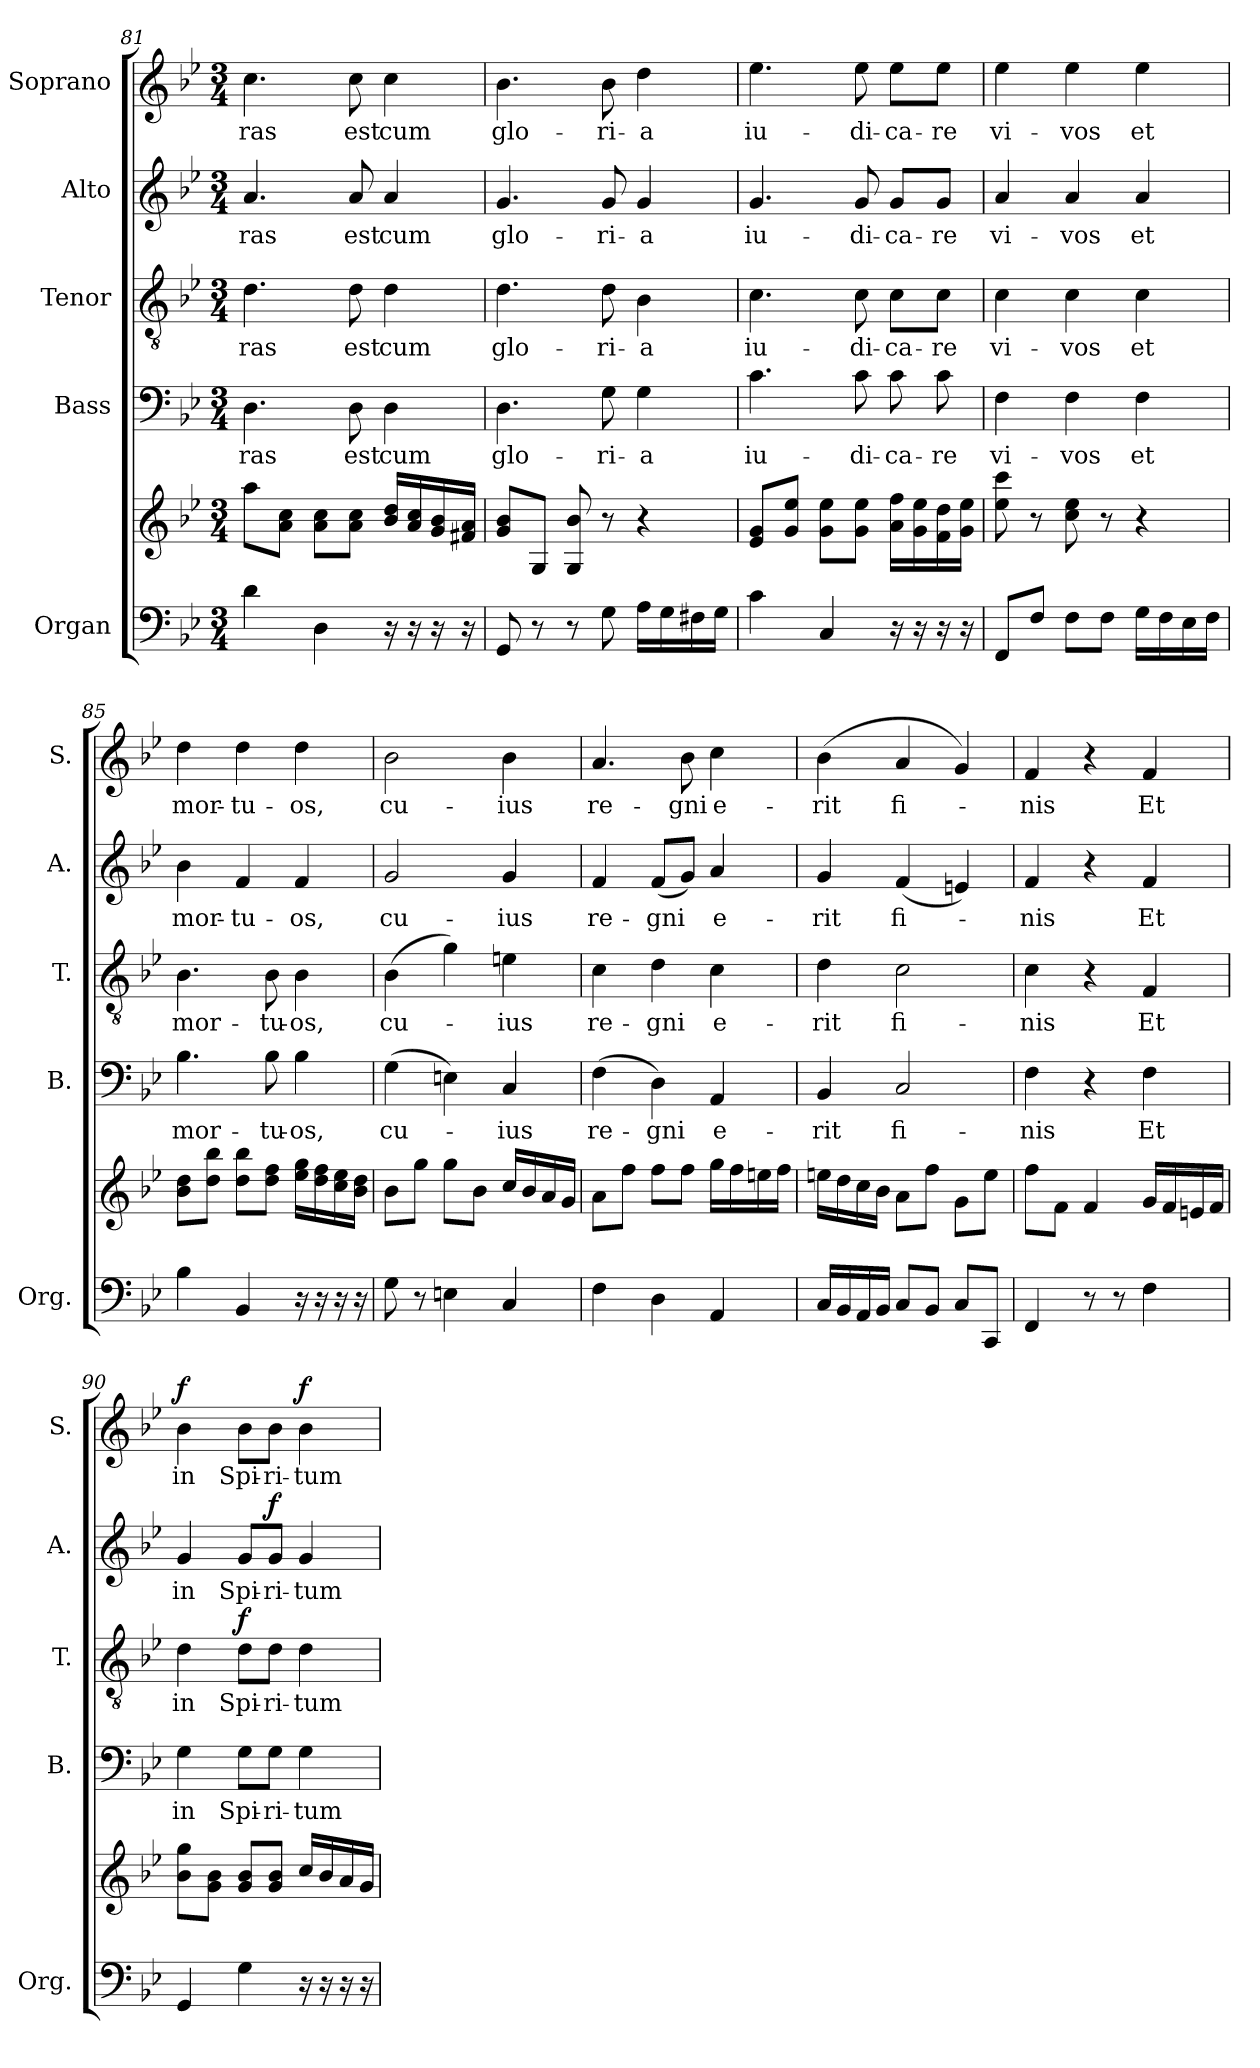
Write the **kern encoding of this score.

**kern	**kern	**kern	**text	**kern	**text	**dynam	**kern	**text	**dynam	**kern	**text	**dynam
*part5	*part5	*part4	*part4	*part3	*part3	*part3	*part2	*part2	*part2	*part1	*part1	*part1
*staff6	*staff5	*staff4	*staff4	*staff3	*staff3	*staff3	*staff2	*staff2	*staff2	*staff1	*staff1	*staff1
*I"Organ	*	*I"Bass	*	*I"Tenor	*	*	*I"Alto	*	*	*I"Soprano	*	*
*I'Org.	*	*I'B.	*	*I'T.	*	*	*I'A.	*	*	*I'S.	*	*
*clefF4	*clefG2	*clefF4	*	*clefGv2	*	*	*clefG2	*	*	*clefG2	*	*
*k[b-e-]	*k[b-e-]	*k[b-e-]	*	*k[b-e-]	*	*	*k[b-e-]	*	*	*k[b-e-]	*	*
*M3/4	*M3/4	*M3/4	*	*M3/4	*	*	*M3/4	*	*	*M3/4	*	*
=81	=81	=81	=81	=81	=81	=81	=81	=81	=81	=81	=81	=81
!	!	!	!LO:LY:b	!	!LO:LY:b	!	!	!LO:LY:b	!	!	!LO:LY:b	!
4d\	8aa\L	4.D\	-ras	4.d\	-ras	.	4.a/	-ras	.	4.cc\	-ras	.
.	8a\ 8cc\J	.	.	.	.	.	.	.	.	.	.	.
4D\	8a\ 8cc\L	.	.	.	.	.	.	.	.	.	.	.
!	!	!	!LO:LY:b	!	!LO:LY:b	!	!	!LO:LY:b	!	!	!LO:LY:b	!
.	8a\ 8cc\J	8D\	est	8d\	est	.	8a/	est	.	8cc\	est	.
!	!	!	!LO:LY:b	!	!LO:LY:b	!	!	!LO:LY:b	!	!	!LO:LY:b	!
16r	16b-/ 16dd/LL	4D\	cum	4d\	cum	.	4a/	cum	.	4cc\	cum	.
16r	16a/ 16cc/	.	.	.	.	.	.	.	.	.	.	.
16r	16g/ 16b-/	.	.	.	.	.	.	.	.	.	.	.
16r	16f#X/ 16a/JJ	.	.	.	.	.	.	.	.	.	.	.
=82	=82	=82	=82	=82	=82	=82	=82	=82	=82	=82	=82	=82
!	!	!	!LO:LY:b	!	!LO:LY:b	!	!	!LO:LY:b	!	!	!LO:LY:b	!
8GG/	8g/ 8b-/L	4.D\	glo-	4.d\	glo-	.	4.g/	glo-	.	4.b-\	glo-	.
8r	8G/J	.	.	.	.	.	.	.	.	.	.	.
8r	8G/ 8b-/	.	.	.	.	.	.	.	.	.	.	.
!	!	!	!LO:LY:b	!	!LO:LY:b	!	!	!LO:LY:b	!	!	!LO:LY:b	!
8G\	8r	8G\	-ri-	8d\	-ri-	.	8g/	-ri-	.	8b-\	-ri-	.
!	!	!	!LO:LY:b	!	!LO:LY:b	!	!	!LO:LY:b	!	!	!LO:LY:b	!
16A\LL	4r	4G\	-a	4B-\	-a	.	4g/	-a	.	4dd\	-a	.
16G\	.	.	.	.	.	.	.	.	.	.	.	.
16F#X\	.	.	.	.	.	.	.	.	.	.	.	.
16G\JJ	.	.	.	.	.	.	.	.	.	.	.	.
!!LO:LB:g=z
=83	=83	=83	=83	=83	=83	=83	=83	=83	=83	=83	=83	=83
!	!	!	!LO:LY:b	!	!LO:LY:b	!	!	!LO:LY:b	!	!	!LO:LY:b	!
4c\	8e-/ 8g/L	4.c\	iu-	4.c\	iu-	.	4.g/	iu-	.	4.ee-\	iu-	.
.	8g/ 8ee-/J	.	.	.	.	.	.	.	.	.	.	.
4C/	8g\ 8ee-\L	.	.	.	.	.	.	.	.	.	.	.
!	!	!	!LO:LY:b	!	!LO:LY:b	!	!	!LO:LY:b	!	!	!LO:LY:b	!
.	8g\ 8ee-\J	8c\	-di-	8c\	-di-	.	8g/	-di-	.	8ee-\	-di-	.
!	!	!	!LO:LY:b	!	!LO:LY:b	!	!	!LO:LY:b	!	!	!LO:LY:b	!
16r	16a\ 16ff\LL	8c\	-ca-	8c\L	-ca-	.	8g/L	-ca-	.	8ee-\L	-ca-	.
16r	16g\ 16ee-\	.	.	.	.	.	.	.	.	.	.	.
!	!	!	!LO:LY:b	!	!LO:LY:b	!	!	!LO:LY:b	!	!	!LO:LY:b	!
16r	16f\ 16dd\	8c\	-re	8c\J	-re	.	8g/J	-re	.	8ee-\J	-re	.
16r	16g\ 16ee-\JJ	.	.	.	.	.	.	.	.	.	.	.
=84	=84	=84	=84	=84	=84	=84	=84	=84	=84	=84	=84	=84
!	!	!	!LO:LY:b	!	!LO:LY:b	!	!	!LO:LY:b	!	!	!LO:LY:b	!
8FF/L	8ee-\ 8ccc\	4F\	vi-	4c\	vi-	.	4a/	vi-	.	4ee-\	vi-	.
8F/J	8r	.	.	.	.	.	.	.	.	.	.	.
!	!	!	!LO:LY:b	!	!LO:LY:b	!	!	!LO:LY:b	!	!	!LO:LY:b	!
8F\L	8cc\ 8ee-\	4F\	-vos	4c\	-vos	.	4a/	-vos	.	4ee-\	-vos	.
8F\J	8r	.	.	.	.	.	.	.	.	.	.	.
!	!	!	!LO:LY:b	!	!LO:LY:b	!	!	!LO:LY:b	!	!	!LO:LY:b	!
16G\LL	4r	4F\	et	4c\	et	.	4a/	et	.	4ee-\	et	.
16F\	.	.	.	.	.	.	.	.	.	.	.	.
16E-\	.	.	.	.	.	.	.	.	.	.	.	.
16F\JJ	.	.	.	.	.	.	.	.	.	.	.	.
=85	=85	=85	=85	=85	=85	=85	=85	=85	=85	=85	=85	=85
!	!	!	!LO:LY:b	!	!LO:LY:b	!	!	!LO:LY:b	!	!	!LO:LY:b	!
4B-\	8b-\ 8dd\L	4.B-\	mor-	4.B-\	mor-	.	4b-\	mor-	.	4dd\	mor-	.
.	8dd\ 8bb-\J	.	.	.	.	.	.	.	.	.	.	.
!	!	!	!	!	!	!	!	!LO:LY:b	!	!	!LO:LY:b	!
4BB-/	8dd\ 8bb-\L	.	.	.	.	.	4f/	-tu-	.	4dd\	-tu-	.
!	!	!	!LO:LY:b	!	!LO:LY:b	!	!	!	!	!	!	!
.	8dd\ 8ff\J	8B-\	-tu-	8B-\	-tu-	.	.	.	.	.	.	.
!	!	!	!LO:LY:b	!	!LO:LY:b	!	!	!LO:LY:b	!	!	!LO:LY:b	!
16r	16ee-\ 16gg\LL	4B-\	-os,	4B-\	-os,	.	4f/	-os,	.	4dd\	-os,	.
16r	16dd\ 16ff\	.	.	.	.	.	.	.	.	.	.	.
16r	16cc\ 16ee-\	.	.	.	.	.	.	.	.	.	.	.
16r	16b-\ 16dd\JJ	.	.	.	.	.	.	.	.	.	.	.
=86	=86	=86	=86	=86	=86	=86	=86	=86	=86	=86	=86	=86
!	!	!	!LO:LY:b	!	!LO:LY:b	!	!	!LO:LY:b	!	!	!LO:LY:b	!
8G\	8b-\L	(>4G\	cu-	(>4B-\	cu-	.	2g/	cu-	.	2b-\	cu-	.
8r	8gg\J	.	.	.	.	.	.	.	.	.	.	.
4En\	8gg\L	4En\)	.	4g\)	.	.	.	.	.	.	.	.
.	8b-\J	.	.	.	.	.	.	.	.	.	.	.
!	!	!	!LO:LY:b	!	!LO:LY:b	!	!	!LO:LY:b	!	!	!LO:LY:b	!
4C/	16cc/LL	4C/	ius	4en\	ius	.	4g/	ius	.	4b-\	ius	.
.	16b-/	.	.	.	.	.	.	.	.	.	.	.
.	16a/	.	.	.	.	.	.	.	.	.	.	.
.	16g/JJ	.	.	.	.	.	.	.	.	.	.	.
=87	=87	=87	=87	=87	=87	=87	=87	=87	=87	=87	=87	=87
!	!	!	!LO:LY:b	!	!LO:LY:b	!	!	!LO:LY:b	!	!	!LO:LY:b	!
4F\	8a\L	(>4F\	re-	4c\	re-	.	4f/	re-	.	4.a/	re-	.
.	8ff\J	.	.	.	.	.	.	.	.	.	.	.
!	!	!	!LO:LY:b	!	!LO:LY:b	!	!	!LO:LY:b	!	!	!	!
4D\	8ff\L	4D\)	-gni	4d\	-gni	.	(<8f/L	-gni	.	.	.	.
!	!	!	!	!	!	!	!	!	!	!	!LO:LY:b	!
.	8ff\J	.	.	.	.	.	8g/J)	.	.	8b-\	-gni	.
!	!	!	!LO:LY:b	!	!LO:LY:b	!	!	!LO:LY:b	!	!	!LO:LY:b	!
4AA/	16gg\LL	4AA/	e-	4c\	e-	.	4a/	e-	.	4cc\	e-	.
.	16ff\	.	.	.	.	.	.	.	.	.	.	.
.	16een\	.	.	.	.	.	.	.	.	.	.	.
.	16ff\JJ	.	.	.	.	.	.	.	.	.	.	.
=88	=88	=88	=88	=88	=88	=88	=88	=88	=88	=88	=88	=88
!	!	!	!LO:LY:b	!	!LO:LY:b	!	!	!LO:LY:b	!	!	!LO:LY:b	!
16C/LL	16een\LL	4BB-/	-rit	4d\	-rit	.	4g/	-rit	.	(>4b-\	-rit	.
16BB-/	16dd\	.	.	.	.	.	.	.	.	.	.	.
16AA/	16cc\	.	.	.	.	.	.	.	.	.	.	.
16BB-/JJ	16b-\JJ	.	.	.	.	.	.	.	.	.	.	.
!	!	!	!LO:LY:b	!	!LO:LY:b	!	!	!LO:LY:b	!	!	!LO:LY:b	!
8C/L	8a\L	2C/	fi-	2c\	fi-	.	(<4f/	fi-	.	4a/	fi-	.
8BB-/J	8ff\J	.	.	.	.	.	.	.	.	.	.	.
8C/L	8g\L	.	.	.	.	.	4en/)	.	.	4g/)	.	.
8CC/J	8ee\J	.	.	.	.	.	.	.	.	.	.	.
!!LO:PB:g=z
=89	=89	=89	=89	=89	=89	=89	=89	=89	=89	=89	=89	=89
!	!	!	!LO:LY:b	!	!LO:LY:b	!	!	!LO:LY:b	!	!	!LO:LY:b	!
4FF/	8ff\L	4F\	-nis	4c\	-nis	.	4f/	-nis	.	4f/	-nis	.
.	8f\J	.	.	.	.	.	.	.	.	.	.	.
8r	4f/	4r	.	4r	.	.	4r	.	.	4r	.	.
8r	.	.	.	.	.	.	.	.	.	.	.	.
!	!	!	!LO:LY:b	!	!LO:LY:b	!	!	!LO:LY:b	!	!	!LO:LY:b	!
4F\	16g/LL	4F\	Et	4F/	Et	.	4f/	Et	.	4f/	Et	.
.	16f/	.	.	.	.	.	.	.	.	.	.	.
.	16en/	.	.	.	.	.	.	.	.	.	.	.
.	16f/JJ	.	.	.	.	.	.	.	.	.	.	.
=90	=90	=90	=90	=90	=90	=90	=90	=90	=90	=90	=90	=90
!	!	!	!LO:LY:b	!	!LO:LY:b	!	!	!LO:LY:b	!	!	!LO:LY:b	!LO:DY:a
4GG/	8b-\ 8gg\L	4G\	in	4d\	in	.	4g/	in	.	4b-\	in	f
.	8g\ 8b-\J	.	.	.	.	.	.	.	.	.	.	.
!	!	!	!LO:LY:b	!	!LO:LY:b	!LO:DY:a	!	!LO:LY:b	!	!	!LO:LY:b	!
4G\	8g/ 8b-/L	8G\L	Spi-	8d\L	Spi-	f	8g/L	Spi-	.	8b-\L	Spi-	.
!	!	!	!LO:LY:b	!	!LO:LY:b	!	!	!LO:LY:b	!LO:DY:a	!	!LO:LY:b	!
.	8g/ 8b-/J	8G\J	-ri-	8d\J	-ri-	.	8g/J	-ri-	f	8b-\J	-ri-	.
!	!	!	!LO:LY:b	!	!LO:LY:b	!	!	!LO:LY:b	!	!	!LO:LY:b	!LO:DY:a
16r	16cc/LL	4G\	tum	4d\	tum	.	4g/	tum	.	4b-\	tum	f
16r	16b-/	.	.	.	.	.	.	.	.	.	.	.
16r	16a/	.	.	.	.	.	.	.	.	.	.	.
16r	16g/JJ	.	.	.	.	.	.	.	.	.	.	.
=	=	=	=	=	=	=	=	=	=	=	=	=
*-	*-	*-	*-	*-	*-	*-	*-	*-	*-	*-	*-	*-
